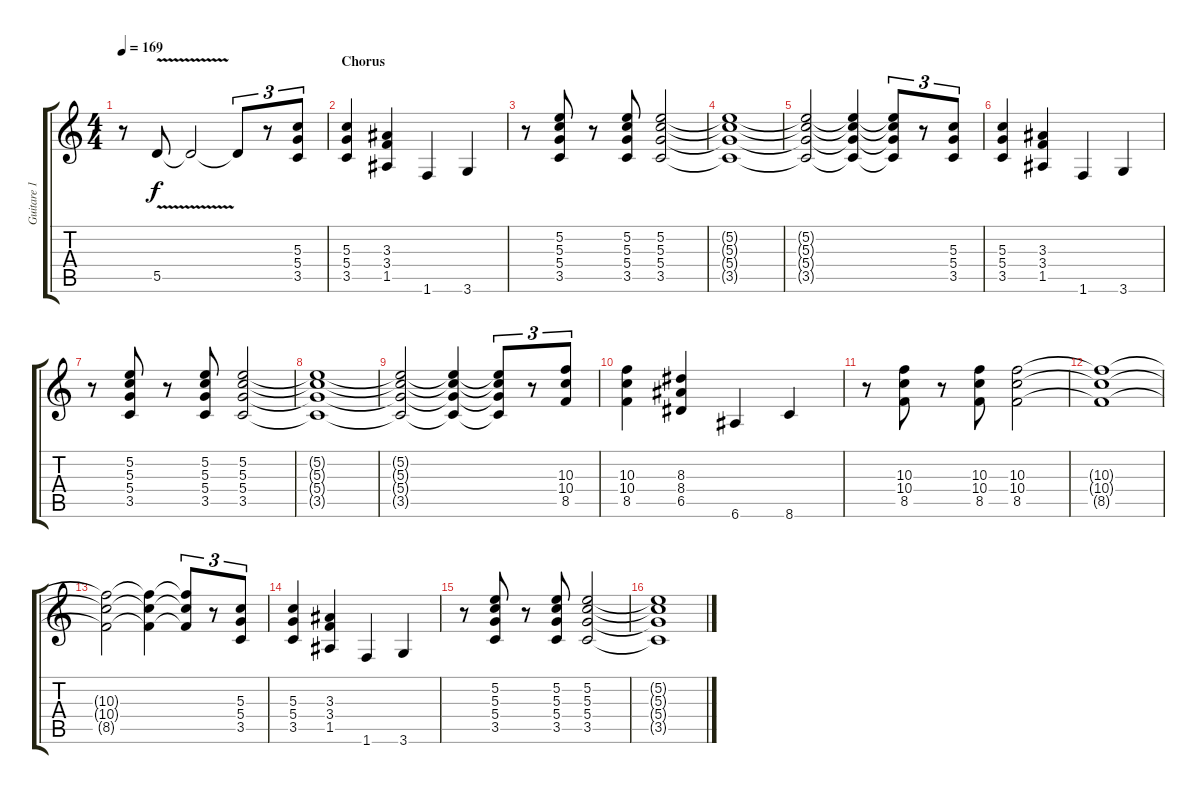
\track ("Guitare 1" "Guitare 1") {instrument distortionguitar}
\staff {score tabs}
\tuning (E4 B3 G3 D3 A2 E2) {hide}
\ts (4 4)
\tempo 169
\clef g2
\ks c
r.8{dy f} 5.5{v}.8 5.5{t}.2 5.5{t}.8{tu (3 2)} r.8{tu (3 2)} (5.3 5.4 3.5).8{tu (3 2)} |
\section ("" "Chorus")
(5.3 5.4 3.5).4 (3.3 3.4 1.5).4 1.6.4 3.6.4 |
r.8 (5.2 5.3 5.4 3.5).8 r.8 (5.2 5.3 5.4 3.5).8 (5.2 5.3 5.4 3.5).2 |
(5.2{t} 5.3{t} 5.4{t} 3.5{t}).1 |
(5.2{t} 5.3{t} 5.4{t} 3.5{t}).2 (5.2{t} 5.3{t} 5.4{t} 3.5{t}).4 (5.2{t} 5.3{t} 5.4{t} 3.5{t}).8{tu (3 2)} r.8{tu (3 2)} (5.3 5.4 3.5).8{tu (3 2)} |
(5.3 5.4 3.5).4 (3.3 3.4 1.5).4 1.6.4 3.6.4 |
r.8 (5.2 5.3 5.4 3.5).8 r.8 (5.2 5.3 5.4 3.5).8 (5.2 5.3 5.4 3.5).2 |
(5.2{t} 5.3{t} 5.4{t} 3.5{t}).1 |
(5.2{t} 5.3{t} 5.4{t} 3.5{t}).2 (5.2{t} 5.3{t} 5.4{t} 3.5{t}).4 (5.2{t} 5.3{t} 5.4{t} 3.5{t}).8{tu (3 2)} r.8{tu (3 2)} (10.3 10.4 8.5).8{tu (3 2)} |
(10.3 10.4 8.5).4 (8.3 8.4 6.5).4 6.6.4 8.6.4 |
r.8 (10.3 10.4 8.5).8 r.8 (10.3 10.4 8.5).8 (10.3 10.4 8.5).2 |
(10.3{t} 10.4{t} 8.5{t}).1 |
(10.3{t} 10.4{t} 8.5{t}).2 (10.3{t} 10.4{t} 8.5{t}).4 (10.3{t} 10.4{t} 8.5{t}).8{tu (3 2)} r.8{tu (3 2)} (5.3 5.4 3.5).8{tu (3 2)} |
(5.3 5.4 3.5).4 (3.3 3.4 1.5).4 1.6.4 3.6.4 |
r.8 (5.2 5.3 5.4 3.5).8 r.8 (5.2 5.3 5.4 3.5).8 (5.2 5.3 5.4 3.5).2 |
(5.2{t} 5.3{t} 5.4{t} 3.5{t}).1
